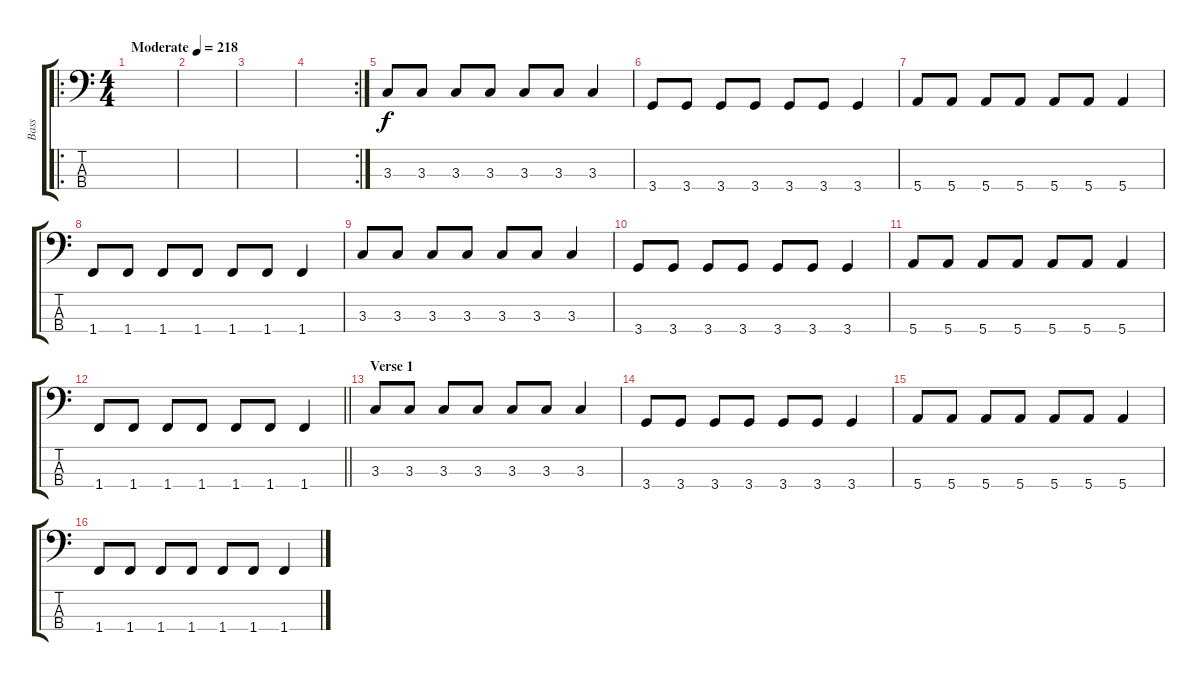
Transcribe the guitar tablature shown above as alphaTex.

\track ("Bass" "Bass") {instrument electricbassfinger}
\staff {score tabs}
\tuning (G2 D2 A1 E1) {hide}
\ro
\ts (4 4)
\tempo (218 "Moderate")
\clef f4
\ks c
|
|
|
\rc 2
|
3.3.8 3.3.8 3.3.8 3.3.8 3.3.8 3.3.8 3.3.4 |
3.4.8 3.4.8 3.4.8 3.4.8 3.4.8 3.4.8 3.4.4 |
5.4.8 5.4.8 5.4.8 5.4.8 5.4.8 5.4.8 5.4.4 |
1.4.8 1.4.8 1.4.8 1.4.8 1.4.8 1.4.8 1.4.4 |
3.3.8 3.3.8 3.3.8 3.3.8 3.3.8 3.3.8 3.3.4 |
3.4.8 3.4.8 3.4.8 3.4.8 3.4.8 3.4.8 3.4.4 |
5.4.8 5.4.8 5.4.8 5.4.8 5.4.8 5.4.8 5.4.4 |
\barLineRight lightlight
1.4.8 1.4.8 1.4.8 1.4.8 1.4.8 1.4.8 1.4.4 |
\section ("" "Verse 1")
3.3.8 3.3.8 3.3.8 3.3.8 3.3.8 3.3.8 3.3.4 |
3.4.8 3.4.8 3.4.8 3.4.8 3.4.8 3.4.8 3.4.4 |
5.4.8 5.4.8 5.4.8 5.4.8 5.4.8 5.4.8 5.4.4 |
1.4.8 1.4.8 1.4.8 1.4.8 1.4.8 1.4.8 1.4.4
